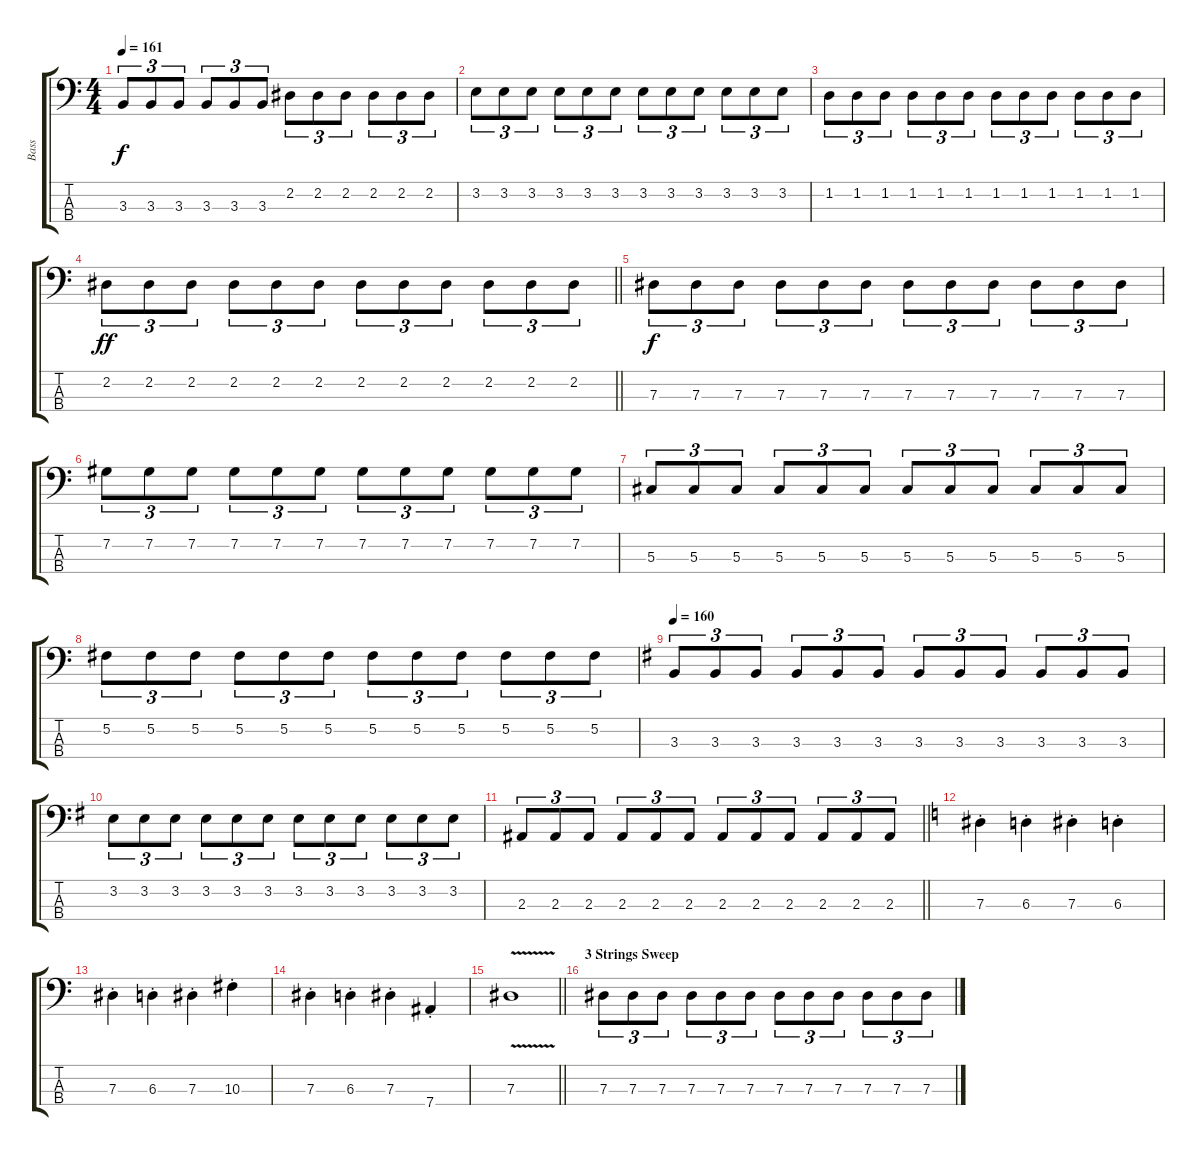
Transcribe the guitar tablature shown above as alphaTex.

\track ("Bass" "Bass") {instrument electricbassfinger}
\staff {score tabs}
\tuning (Gb2 Db2 Ab1 Eb1) {hide}
\ts (4 4)
\tempo 161
\clef f4
\ks aminor
3.3.8{tu (3 2) dy f} 3.3.8{tu (3 2)} 3.3.8{tu (3 2)} 3.3.8{tu (3 2)} 3.3.8{tu (3 2)} 3.3.8{tu (3 2)} 2.2.8{tu (3 2)} 2.2.8{tu (3 2)} 2.2.8{tu (3 2)} 2.2.8{tu (3 2)} 2.2.8{tu (3 2)} 2.2.8{tu (3 2)} |
3.2.8{tu (3 2)} 3.2.8{tu (3 2)} 3.2.8{tu (3 2)} 3.2.8{tu (3 2)} 3.2.8{tu (3 2)} 3.2.8{tu (3 2)} 3.2.8{tu (3 2)} 3.2.8{tu (3 2)} 3.2.8{tu (3 2)} 3.2.8{tu (3 2)} 3.2.8{tu (3 2)} 3.2.8{tu (3 2)} |
1.2.8{tu (3 2)} 1.2.8{tu (3 2)} 1.2.8{tu (3 2)} 1.2.8{tu (3 2)} 1.2.8{tu (3 2)} 1.2.8{tu (3 2)} 1.2.8{tu (3 2)} 1.2.8{tu (3 2)} 1.2.8{tu (3 2)} 1.2.8{tu (3 2)} 1.2.8{tu (3 2)} 1.2.8{tu (3 2)} |
\barLineRight lightlight
2.2.8{tu (3 2) dy ff} 2.2.8{tu (3 2)} 2.2.8{tu (3 2)} 2.2.8{tu (3 2)} 2.2.8{tu (3 2)} 2.2.8{tu (3 2)} 2.2.8{tu (3 2)} 2.2.8{tu (3 2)} 2.2.8{tu (3 2)} 2.2.8{tu (3 2)} 2.2.8{tu (3 2)} 2.2.8{tu (3 2)} |
\section ("" "")
\ks c
7.3.8{tu (3 2) dy f} 7.3.8{tu (3 2)} 7.3.8{tu (3 2)} 7.3.8{tu (3 2)} 7.3.8{tu (3 2)} 7.3.8{tu (3 2)} 7.3.8{tu (3 2)} 7.3.8{tu (3 2)} 7.3.8{tu (3 2)} 7.3.8{tu (3 2)} 7.3.8{tu (3 2)} 7.3.8{tu (3 2)} |
7.2.8{tu (3 2)} 7.2.8{tu (3 2)} 7.2.8{tu (3 2)} 7.2.8{tu (3 2)} 7.2.8{tu (3 2)} 7.2.8{tu (3 2)} 7.2.8{tu (3 2)} 7.2.8{tu (3 2)} 7.2.8{tu (3 2)} 7.2.8{tu (3 2)} 7.2.8{tu (3 2)} 7.2.8{tu (3 2)} |
5.3.8{tu (3 2)} 5.3.8{tu (3 2)} 5.3.8{tu (3 2)} 5.3.8{tu (3 2)} 5.3.8{tu (3 2)} 5.3.8{tu (3 2)} 5.3.8{tu (3 2)} 5.3.8{tu (3 2)} 5.3.8{tu (3 2)} 5.3.8{tu (3 2)} 5.3.8{tu (3 2)} 5.3.8{tu (3 2)} |
5.2.8{tu (3 2)} 5.2.8{tu (3 2)} 5.2.8{tu (3 2)} 5.2.8{tu (3 2)} 5.2.8{tu (3 2)} 5.2.8{tu (3 2)} 5.2.8{tu (3 2)} 5.2.8{tu (3 2)} 5.2.8{tu (3 2)} 5.2.8{tu (3 2)} 5.2.8{tu (3 2)} 5.2.8{tu (3 2)} |
\tempo 160
\ks eminor
3.3.8{tu (3 2)} 3.3.8{tu (3 2)} 3.3.8{tu (3 2)} 3.3.8{tu (3 2)} 3.3.8{tu (3 2)} 3.3.8{tu (3 2)} 3.3.8{tu (3 2)} 3.3.8{tu (3 2)} 3.3.8{tu (3 2)} 3.3.8{tu (3 2)} 3.3.8{tu (3 2)} 3.3.8{tu (3 2)} |
3.2.8{tu (3 2)} 3.2.8{tu (3 2)} 3.2.8{tu (3 2)} 3.2.8{tu (3 2)} 3.2.8{tu (3 2)} 3.2.8{tu (3 2)} 3.2.8{tu (3 2)} 3.2.8{tu (3 2)} 3.2.8{tu (3 2)} 3.2.8{tu (3 2)} 3.2.8{tu (3 2)} 3.2.8{tu (3 2)} |
\barLineRight lightlight
2.3.8{tu (3 2)} 2.3.8{tu (3 2)} 2.3.8{tu (3 2)} 2.3.8{tu (3 2)} 2.3.8{tu (3 2)} 2.3.8{tu (3 2)} 2.3.8{tu (3 2)} 2.3.8{tu (3 2)} 2.3.8{tu (3 2)} 2.3.8{tu (3 2)} 2.3.8{tu (3 2)} 2.3.8{tu (3 2)} |
\ks aminor
7.3{st}.4 6.3{st}.4 7.3{st}.4 6.3{st}.4 |
7.3{st}.4 6.3{st}.4 7.3{st}.4 10.3{st}.4 |
7.3{st}.4 6.3{st}.4 7.3{st}.4 7.4{st}.4 |
\barLineRight lightlight
7.3{v}.1 |
\section ("" "3 Strings Sweep ")
7.3.8{tu (3 2)} 7.3.8{tu (3 2)} 7.3.8{tu (3 2)} 7.3.8{tu (3 2)} 7.3.8{tu (3 2)} 7.3.8{tu (3 2)} 7.3.8{tu (3 2)} 7.3.8{tu (3 2)} 7.3.8{tu (3 2)} 7.3.8{tu (3 2)} 7.3.8{tu (3 2)} 7.3.8{tu (3 2)}
